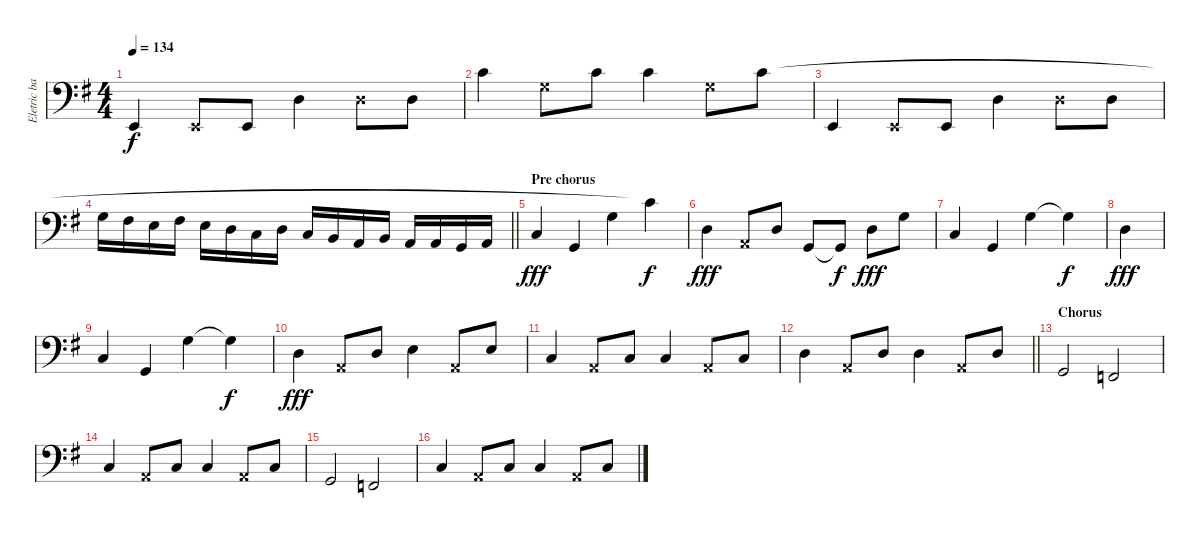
\track ("Eletric bass" "Eletric ba") {instrument electricbassfinger}
\staff {score}
\tuning (G2 D2 A1 E1) {hide}
\ts (4 4)
\tempo 134
\clef f4
\ks g
0.4.4{dy f} 0.4{x}.8 0.4.8 0.2.4 0.2{x}.8 0.2.8 |
5.1.4 0.1{x}.8 5.1.8 5.1.4 0.1{x}.8 5.1.8 |
0.4.4 0.4{x}.8 0.4.8 0.2.4 0.2{x}.8 0.2.8 |
\barLineRight lightlight
5.2.16 4.2.16 2.2.16 4.2.16 2.2.16 0.2.16 3.3.16 0.2.16 3.3.16 2.3.16 0.3.16 2.3.16 0.3.16 5.4.16 3.4.16 5.4.16 |
\section ("" "Pre chorus")
3.3.4{dy fff} 3.4.4 5.2.4 5.1{t}.4{dy f} |
5.3.4{dy fff} 0.3{x}.8 5.3.8 3.4.8 3.4{t}.8{dy f} 5.3.8{dy fff} 5.2.8 |
3.3.4 3.4.4 5.2.4 5.2{t}.4{dy f} |
5.3.4{dy fff} |
3.3.4 3.4.4 5.2.4 5.2{t}.4{dy f} |
5.3.4{dy fff} 0.3{x}.8 5.3.8 7.3.4 0.3{x}.8 7.3.8 |
3.3.4 0.3{x}.8 3.3.8 3.3.4 0.3{x}.8 3.3.8 |
\barLineRight lightlight
5.3.4 0.3{x}.8 5.3.8 5.3.4 0.3{x}.8 5.3.8 |
\section ("" "Chorus")
3.4.2 1.4.2 |
3.3.4 0.3{x}.8 3.3.8 3.3.4 0.3{x}.8 3.3.8 |
3.4.2 1.4.2 |
3.3.4 0.3{x}.8 3.3.8 3.3.4 0.3{x}.8 3.3.8
